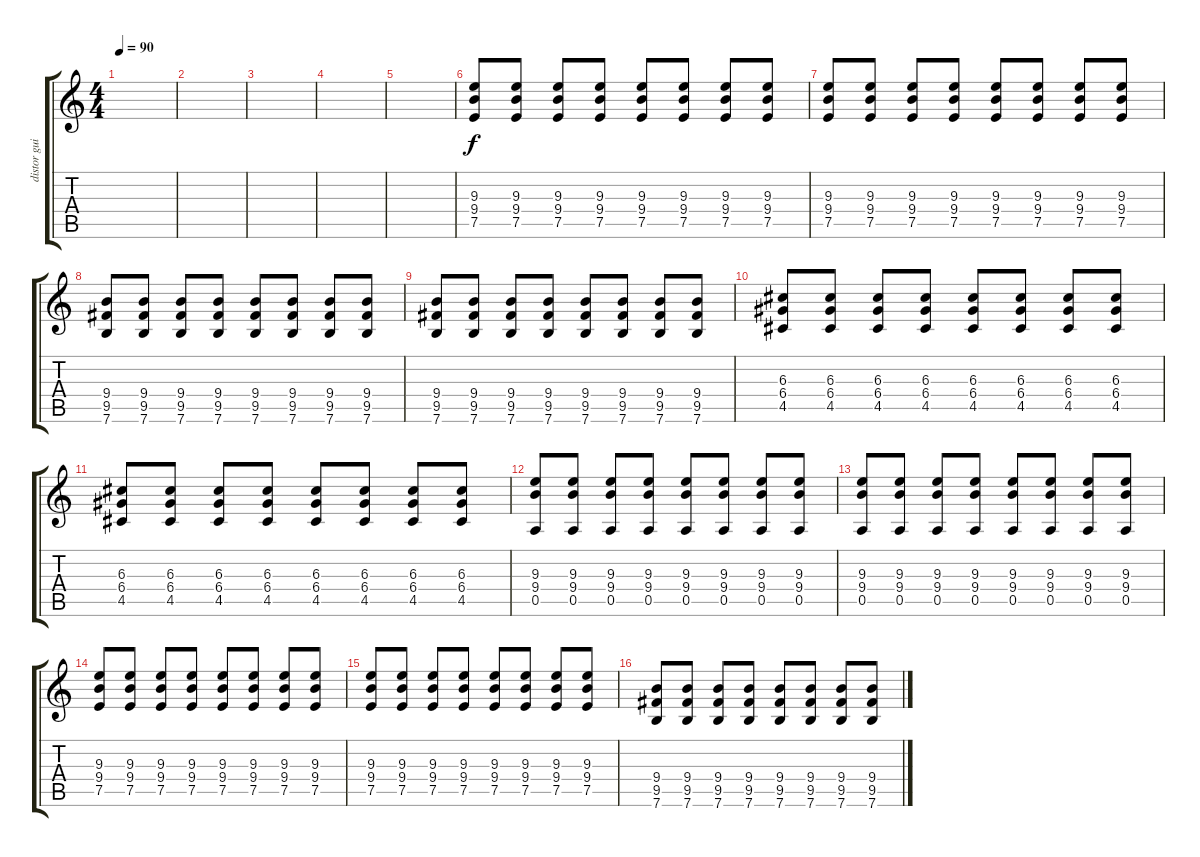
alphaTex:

\track ("distor guitar" "distor gui") {instrument distortionguitar}
\staff {score tabs}
\tuning (E4 B3 G3 D3 A2 E2) {hide}
\ts (4 4)
\tempo 90
\clef g2
\ks c
|
|
|
|
|
(9.3 9.4 7.5).8 (9.3 9.4 7.5).8 (9.3 9.4 7.5).8 (9.3 9.4 7.5).8 (9.3 9.4 7.5).8 (9.3 9.4 7.5).8 (9.3 9.4 7.5).8 (9.3 9.4 7.5).8 |
(9.3 9.4 7.5).8 (9.3 9.4 7.5).8 (9.3 9.4 7.5).8 (9.3 9.4 7.5).8 (9.3 9.4 7.5).8 (9.3 9.4 7.5).8 (9.3 9.4 7.5).8 (9.3 9.4 7.5).8 |
(9.4 9.5 7.6).8 (9.4 9.5 7.6).8 (9.4 9.5 7.6).8 (9.4 9.5 7.6).8 (9.4 9.5 7.6).8 (9.4 9.5 7.6).8 (9.4 9.5 7.6).8 (9.4 9.5 7.6).8 |
(9.4 9.5 7.6).8 (9.4 9.5 7.6).8 (9.4 9.5 7.6).8 (9.4 9.5 7.6).8 (9.4 9.5 7.6).8 (9.4 9.5 7.6).8 (9.4 9.5 7.6).8 (9.4 9.5 7.6).8 |
(6.3 6.4 4.5).8 (6.3 6.4 4.5).8 (6.3 6.4 4.5).8 (6.3 6.4 4.5).8 (6.3 6.4 4.5).8 (6.3 6.4 4.5).8 (6.3 6.4 4.5).8 (6.3 6.4 4.5).8 |
(6.3 6.4 4.5).8 (6.3 6.4 4.5).8 (6.3 6.4 4.5).8 (6.3 6.4 4.5).8 (6.3 6.4 4.5).8 (6.3 6.4 4.5).8 (6.3 6.4 4.5).8 (6.3 6.4 4.5).8 |
(9.3 9.4 0.5).8 (9.3 9.4 0.5).8 (9.3 9.4 0.5).8 (9.3 9.4 0.5).8 (9.3 9.4 0.5).8 (9.3 9.4 0.5).8 (9.3 9.4 0.5).8 (9.3 9.4 0.5).8 |
(9.3 9.4 0.5).8 (9.3 9.4 0.5).8 (9.3 9.4 0.5).8 (9.3 9.4 0.5).8 (9.3 9.4 0.5).8 (9.3 9.4 0.5).8 (9.3 9.4 0.5).8 (9.3 9.4 0.5).8 |
(9.3 9.4 7.5).8 (9.3 9.4 7.5).8 (9.3 9.4 7.5).8 (9.3 9.4 7.5).8 (9.3 9.4 7.5).8 (9.3 9.4 7.5).8 (9.3 9.4 7.5).8 (9.3 9.4 7.5).8 |
(9.3 9.4 7.5).8 (9.3 9.4 7.5).8 (9.3 9.4 7.5).8 (9.3 9.4 7.5).8 (9.3 9.4 7.5).8 (9.3 9.4 7.5).8 (9.3 9.4 7.5).8 (9.3 9.4 7.5).8 |
(9.4 9.5 7.6).8 (9.4 9.5 7.6).8 (9.4 9.5 7.6).8 (9.4 9.5 7.6).8 (9.4 9.5 7.6).8 (9.4 9.5 7.6).8 (9.4 9.5 7.6).8 (9.4 9.5 7.6).8
